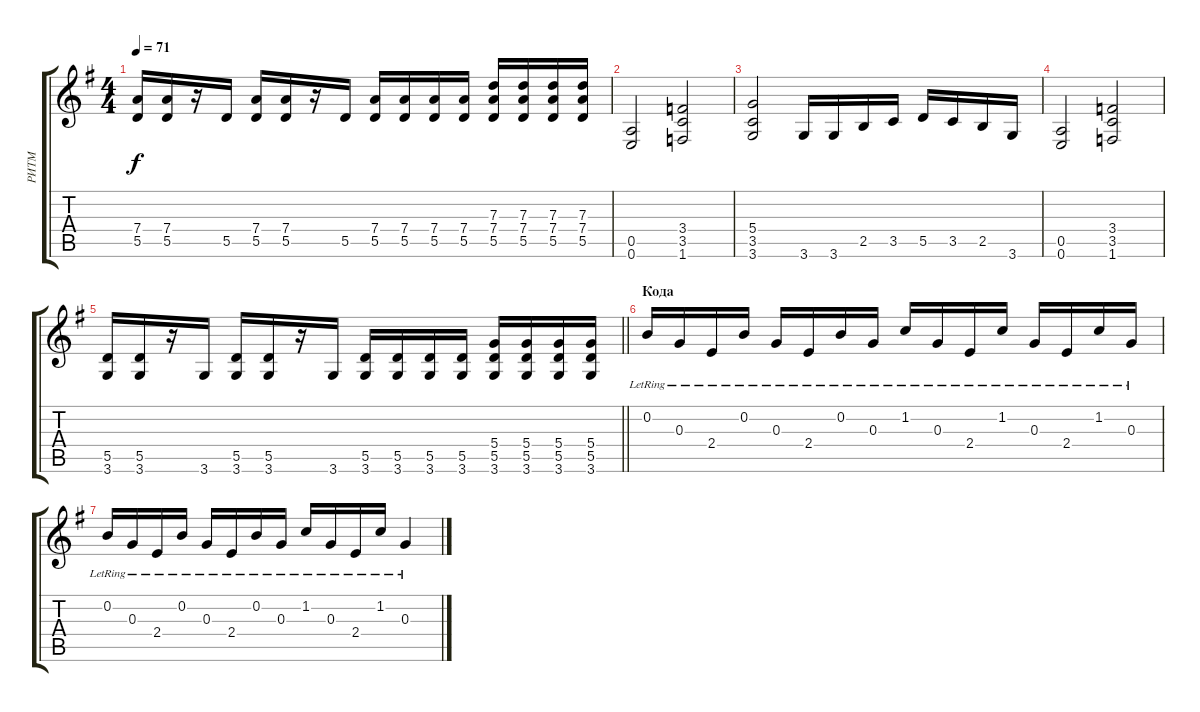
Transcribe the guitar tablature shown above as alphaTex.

\track ("РИТМ" "РИТМ") {instrument distortionguitar}
\staff {score tabs}
\tuning (E4 B3 G3 D3 A2 E2) {hide}
\ts (4 4)
\tempo 71
\clef g2
\ks eminor
(7.4 5.5).16{dy f} (7.4 5.5).16 r.16 5.5.16 (7.4 5.5).16 (7.4 5.5).16 r.16 5.5.16 (7.4 5.5).16 (7.4 5.5).16 (7.4 5.5).16 (7.4 5.5).16 (7.3 7.4 5.5).16 (7.3 7.4 5.5).16 (7.3 7.4 5.5).16 (7.3 7.4 5.5).16 |
(0.5 0.6).2 (3.4 3.5 1.6).2 |
(5.4 3.5 3.6).2 3.6.16 3.6.16 2.5.16 3.5.16 5.5.16 3.5.16 2.5.16 3.6.16 |
(0.5 0.6).2 (3.4 3.5 1.6).2 |
\barLineRight lightlight
(5.5 3.6).16 (5.5 3.6).16 r.16 3.6.16 (5.5 3.6).16 (5.5 3.6).16 r.16 3.6.16 (5.5 3.6).16 (5.5 3.6).16 (5.5 3.6).16 (5.5 3.6).16 (5.4 5.5 3.6).16 (5.4 5.5 3.6).16 (5.4 5.5 3.6).16 (5.4 5.5 3.6).16 |
\section ("" "Кода")
0.2{lr}.16{instrument acousticguitarsteel} 0.3{lr}.16 2.4{lr}.16 0.2{lr}.16 0.3{lr}.16 2.4{lr}.16 0.2{lr}.16 0.3{lr}.16 1.2{lr}.16 0.3{lr}.16 2.4{lr}.16 1.2{lr}.16 0.3{lr}.16 2.4{lr}.16 1.2{lr}.16 0.3{lr}.16 |
0.2{lr}.16 0.3{lr}.16 2.4{lr}.16 0.2{lr}.16 0.3{lr}.16 2.4{lr}.16 0.2{lr}.16 0.3{lr}.16 1.2{lr}.16 0.3{lr}.16 2.4{lr}.16 1.2{lr}.16 0.3{lr}.4
